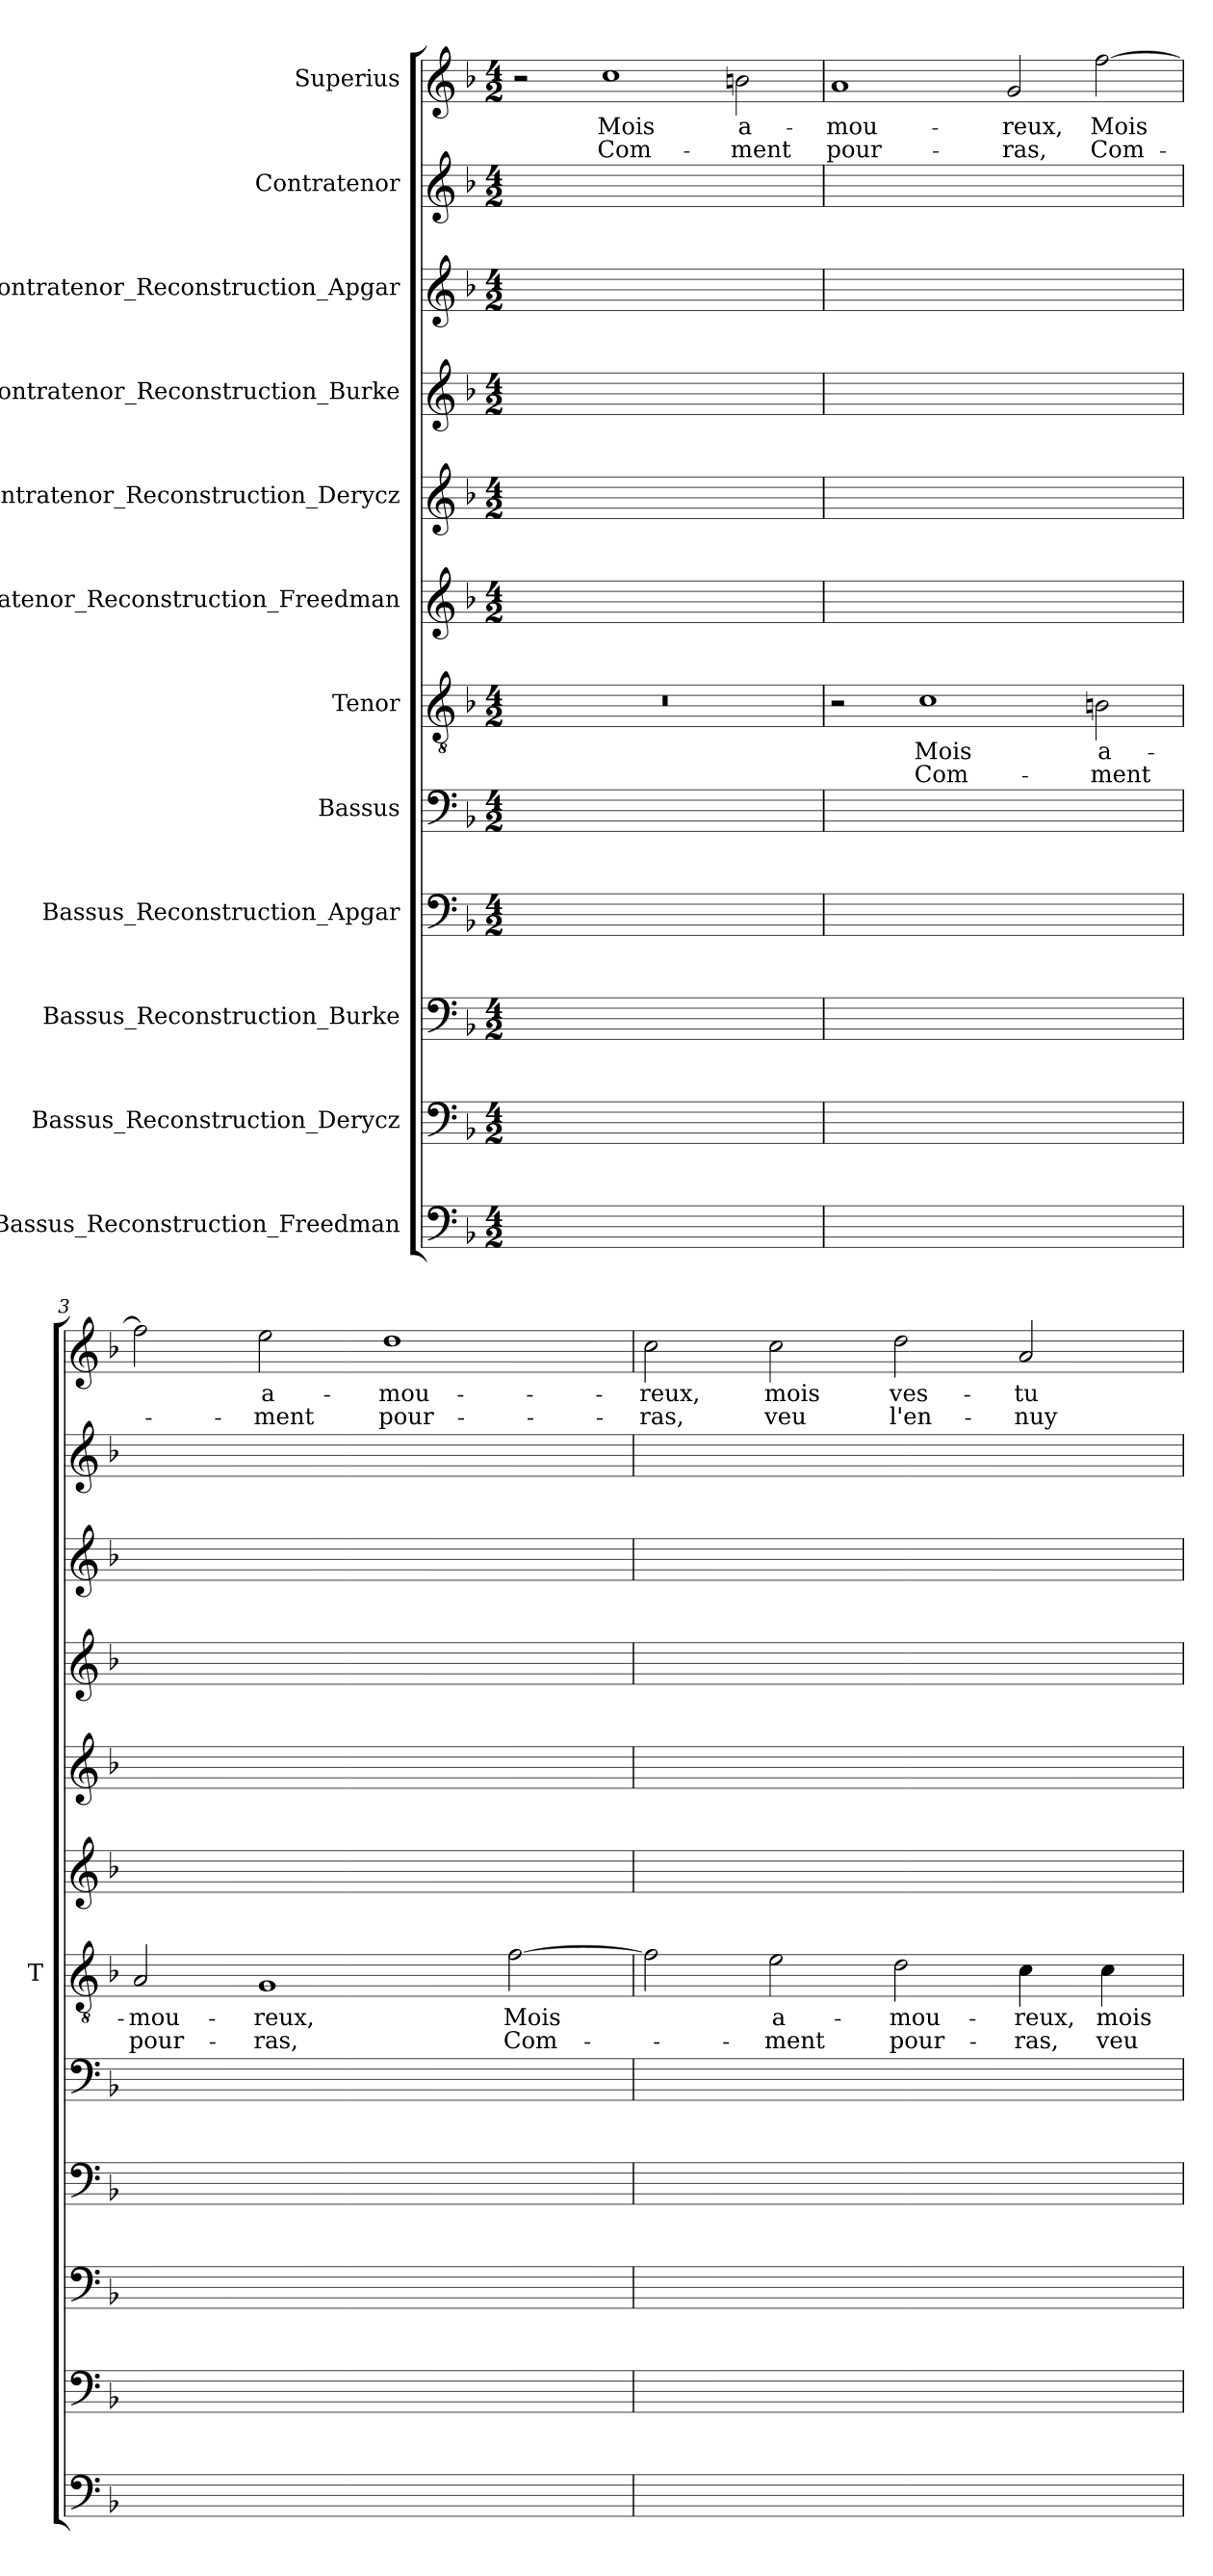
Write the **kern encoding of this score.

**kern	**kern	**kern	**kern	**kern	**kern	**text	**text	**kern	**kern	**kern	**kern	**kern	**kern	**text	**text
*part12	*part11	*part10	*part9	*part8	*part7	*part7	*part7	*part6	*part5	*part4	*part3	*part2	*part1	*part1	*part1
*staff12	*staff11	*staff10	*staff9	*staff8	*staff7	*staff7	*staff7	*staff6	*staff5	*staff4	*staff3	*staff2	*staff1	*staff1	*staff1
*I"Bassus_Reconstruction_Freedman	*I"Bassus_Reconstruction_Derycz	*I"Bassus_Reconstruction_Burke	*I"Bassus_Reconstruction_Apgar	*I"Bassus	*I"Tenor	*	*	*I"Contratenor_Reconstruction_Freedman	*I"Contratenor_Reconstruction_Derycz	*I"Contratenor_Reconstruction_Burke	*I"Contratenor_Reconstruction_Apgar	*I"Contratenor	*I"Superius	*	*
*	*	*	*	*	*I'T	*	*	*	*	*	*	*	*	*	*
*clefF4	*clefF4	*clefF4	*clefF4	*clefF4	*clefGv2	*	*	*clefG2	*clefG2	*clefG2	*clefG2	*clefG2	*clefG2	*	*
*k[b-]	*k[b-]	*k[b-]	*k[b-]	*k[b-]	*k[b-]	*	*	*k[b-]	*k[b-]	*k[b-]	*k[b-]	*k[b-]	*k[b-]	*	*
*M4/2	*M4/2	*M4/2	*M4/2	*M4/2	*M4/2	*	*	*M4/2	*M4/2	*M4/2	*M4/2	*M4/2	*M4/2	*	*
=1	=1	=1	=1	=1	=1	=1	=1	=1	=1	=1	=1	=1	=1	=1	=1
0ryy	0ryy	0ryy	0ryy	0ryy	0r	.	.	0ryy	0ryy	0ryy	0ryy	0ryy	2r	.	.
.	.	.	.	.	.	.	.	.	.	.	.	.	1cc	-Mois	Com-
.	.	.	.	.	.	.	.	.	.	.	.	.	2bn	a-	-ment
=2	=2	=2	=2	=2	=2	=2	=2	=2	=2	=2	=2	=2	=2	=2	=2
0ryy	0ryy	0ryy	0ryy	0ryy	2r	.	.	0ryy	0ryy	0ryy	0ryy	0ryy	1a	mou-	pour-
.	.	.	.	.	1c	-Mois	Com-	.	.	.	.	.	.	.	.
.	.	.	.	.	.	.	.	.	.	.	.	.	2g	-reux,	-ras,
.	.	.	.	.	2Bn	a-	-ment	.	.	.	.	.	[2ff	-Mois	Com-
=3	=3	=3	=3	=3	=3	=3	=3	=3	=3	=3	=3	=3	=3	=3	=3
0ryy	0ryy	0ryy	0ryy	0ryy	2A	mou-	pour-	0ryy	0ryy	0ryy	0ryy	0ryy	2ff]	.	.
.	.	.	.	.	1G	-reux,	-ras,	.	.	.	.	.	2ee	a-	-ment
.	.	.	.	.	.	.	.	.	.	.	.	.	1dd	mou-	pour-
.	.	.	.	.	[2f	-Mois	Com-	.	.	.	.	.	.	.	.
=4	=4	=4	=4	=4	=4	=4	=4	=4	=4	=4	=4	=4	=4	=4	=4
0ryy	0ryy	0ryy	0ryy	0ryy	2f]	.	.	0ryy	0ryy	0ryy	0ryy	0ryy	2cc	-reux,	-ras,
.	.	.	.	.	2e	a-	-ment	.	.	.	.	.	2cc	-mois	-veu
.	.	.	.	.	2d	mou-	pour-	.	.	.	.	.	2dd	ves-	l'en-
.	.	.	.	.	4c	-reux,	-ras,	.	.	.	.	.	2a	-tu	-nuy
.	.	.	.	.	4c	-mois	-veu	.	.	.	.	.	.	.	.
=	=	=	=	=	=	=	=	=	=	=	=	=	=	=	=
*-	*-	*-	*-	*-	*-	*-	*-	*-	*-	*-	*-	*-	*-	*-	*-
